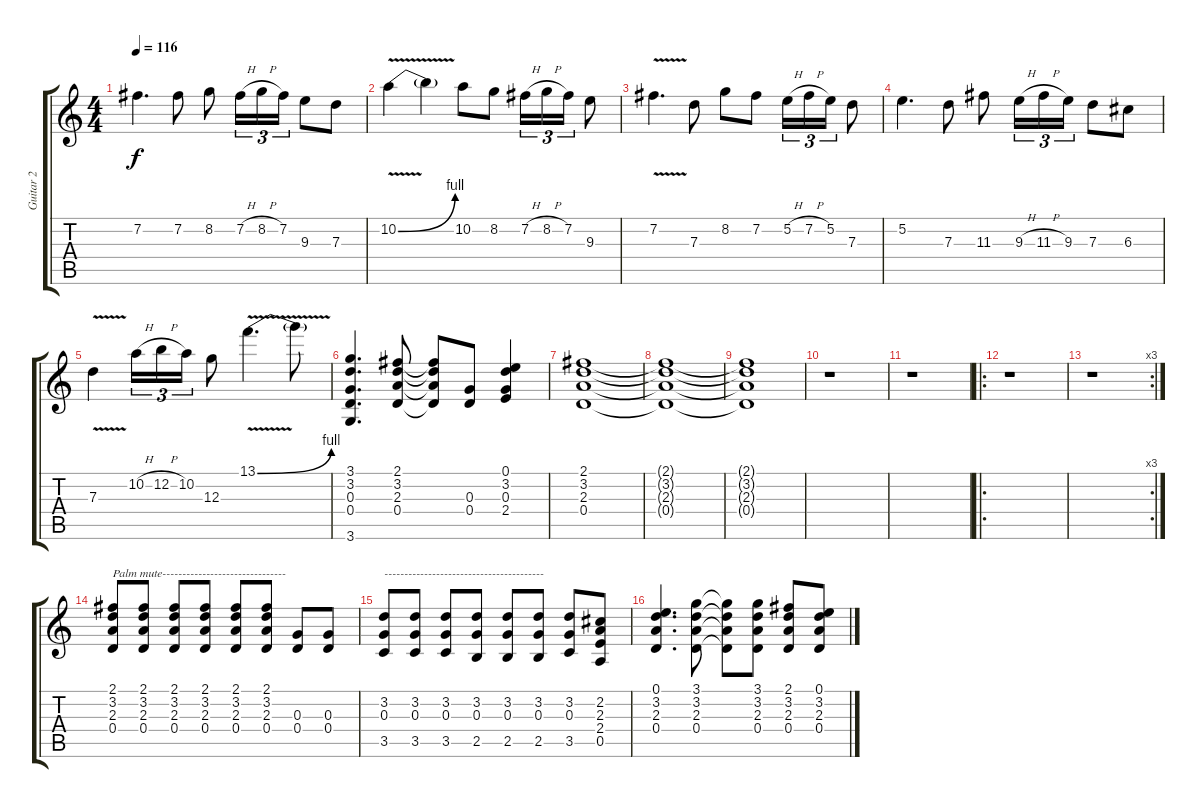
\track ("Guitar 2" "Guitar 2") {instrument distortionguitar}
\staff {score tabs}
\tuning (E4 B3 G3 D3 A2 E2) {hide}
\ts (4 4)
\tempo 116
\clef g2
\ks c
7.2.4{d dy f} 7.2.8 8.2.8 7.2{h}.16{tu (3 2)} 8.2{h}.16{tu (3 2)} 7.2.16{tu (3 2)} 9.3.8 7.3.8 |
10.2{be (bend 0 0 60 4) v}.4 10.2{t}.4 10.2.8 8.2.8 7.2{h}.16{tu (3 2)} 8.2{h}.16{tu (3 2)} 7.2.16{tu (3 2)} 9.3.8 |
7.2{v}.4{d} 7.3.8 8.2.8 7.2.8 5.2{h}.16{tu (3 2)} 7.2{h}.16{tu (3 2)} 5.2.16{tu (3 2)} 7.3.8 |
5.2.4{d} 7.3.8 11.3.8 9.3{h}.16{tu (3 2)} 11.3{h}.16{tu (3 2)} 9.3.16{tu (3 2)} 7.3.8 6.3.8 |
7.3{v}.4 10.2{h}.16{tu (3 2)} 12.2{h}.16{tu (3 2)} 10.2.16{tu (3 2)} 12.3.8 13.1{be (bend 0 0 60 4) v}.4{d} 13.1{t}.8 |
(3.1 3.2 0.3 0.4 3.6).4{d} (2.1 3.2 2.3 0.4).8 (2.1{t} 3.2{t} 2.3{t} 0.4{t}).8 (0.3 0.4).8 (0.1 3.2 0.3 2.4).4 |
(2.1 3.2 2.3 0.4).1 |
(2.1{t} 3.2{t} 2.3{t} 0.4{t}).1 |
(2.1{t} 3.2{t} 2.3{t} 0.4{t}).1 |
r.1 |
r.1 |
\ro
r.1 |
\rc 3
r.1 |
(2.1 3.2 2.3 0.4).8{txt "Palm mute-------------------------------"} (2.1 3.2 2.3 0.4).8 (2.1 3.2 2.3 0.4).8 (2.1 3.2 2.3 0.4).8 (2.1 3.2 2.3 0.4).8 (2.1 3.2 2.3 0.4).8 (0.3 0.4).8 (0.3 0.4).8 |
(3.2 0.3 3.5).8{txt "----------------------------------------"} (3.2 0.3 3.5).8 (3.2 0.3 3.5).8 (3.2 0.3 2.5).8 (3.2 0.3 2.5).8 (3.2 0.3 2.5).8 (3.2 0.3 3.5).8 (2.2 2.3 2.4 0.5).8 |
(0.1 3.2 2.3 0.4).4{d} (3.1 3.2 2.3 0.4).8 (3.1{t} 3.2{t} 2.3{t} 0.4{t}).8 (3.1 3.2 2.3 0.4).8 (2.1 3.2 2.3 0.4).8 (0.1 3.2 2.3 0.4).8
